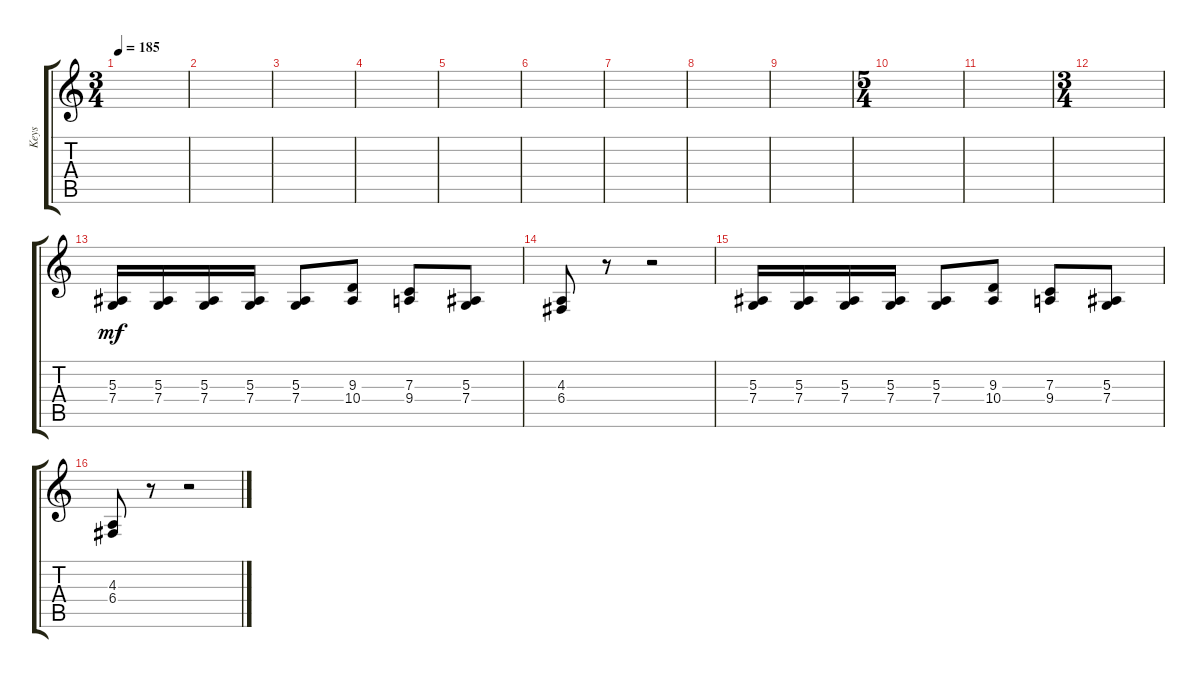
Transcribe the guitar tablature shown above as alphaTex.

\track ("Keys" "Keys") {instrument stringensemble1}
\staff {score tabs}
\tuning (D4 A3 F3 C3 G2 C2) {hide}
\ts (3 4)
\tempo 185
\clef g2
\ks c
|
|
|
|
|
|
|
|
|
\ts (5 4)
|
|
\ts (3 4)
|
(5.3 7.4).16{dy mf instrument flute} (5.3 7.4).16 (5.3 7.4).16 (5.3 7.4).16 (5.3 7.4).8 (9.3 10.4).8 (7.3 9.4).8 (5.3 7.4).8 |
(4.3 6.4).8 r.8 r.2 |
(5.3 7.4).16{instrument flute} (5.3 7.4).16 (5.3 7.4).16 (5.3 7.4).16 (5.3 7.4).8 (9.3 10.4).8 (7.3 9.4).8 (5.3 7.4).8 |
(4.3 6.4).8 r.8 r.2
